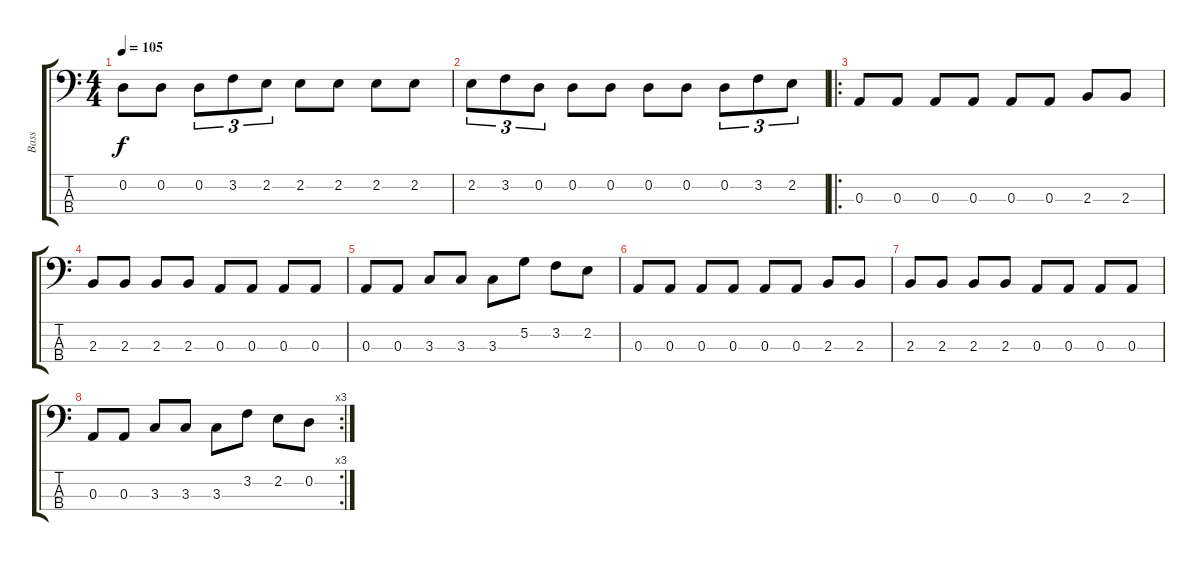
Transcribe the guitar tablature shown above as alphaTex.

\track ("Bass" "Bass") {instrument electricbasspick}
\staff {score tabs}
\tuning (G2 D2 A1 E1) {hide}
\ts (4 4)
\tempo 105
\clef f4
\ks c
0.2.8{dy f} 0.2.8 0.2.8{tu (3 2)} 3.2.8{tu (3 2)} 2.2.8{tu (3 2)} 2.2.8 2.2.8 2.2.8 2.2.8 |
2.2.8{tu (3 2)} 3.2.8{tu (3 2)} 0.2.8{tu (3 2)} 0.2.8 0.2.8 0.2.8 0.2.8 0.2.8{tu (3 2)} 3.2.8{tu (3 2)} 2.2.8{tu (3 2)} |
\ro
0.3.8 0.3.8 0.3.8 0.3.8 0.3.8 0.3.8 2.3.8 2.3.8 |
2.3.8 2.3.8 2.3.8 2.3.8 0.3.8 0.3.8 0.3.8 0.3.8 |
0.3.8 0.3.8 3.3.8 3.3.8 3.3.8 5.2.8 3.2.8 2.2.8 |
0.3.8 0.3.8 0.3.8 0.3.8 0.3.8 0.3.8 2.3.8 2.3.8 |
2.3.8 2.3.8 2.3.8 2.3.8 0.3.8 0.3.8 0.3.8 0.3.8 |
\rc 3
0.3.8 0.3.8 3.3.8 3.3.8 3.3.8 3.2.8 2.2.8 0.2.8
